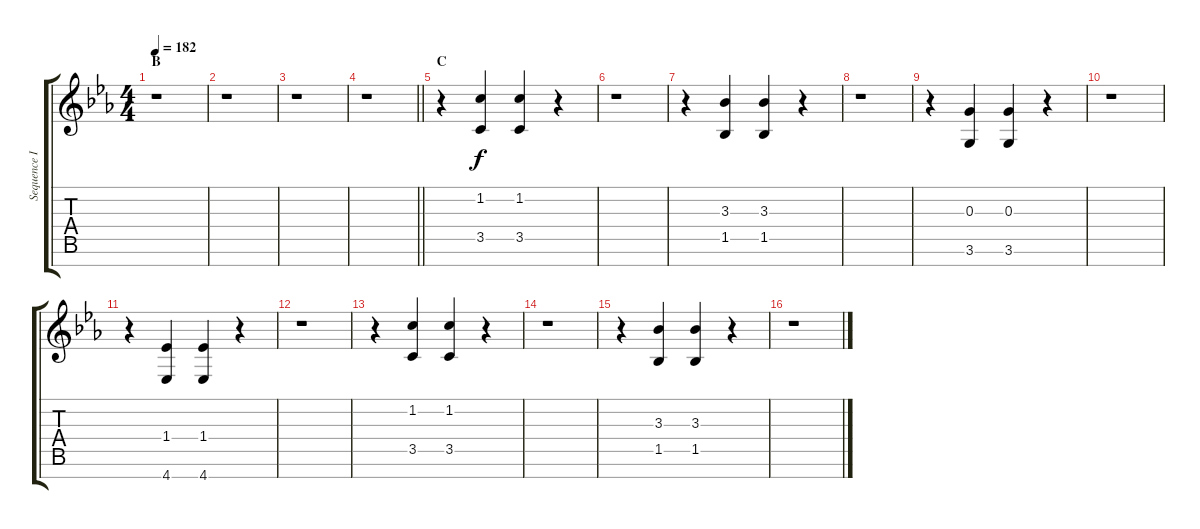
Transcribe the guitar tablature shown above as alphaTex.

\track ("Sequence II" "Sequence I") {instrument stringensemble1}
\staff {score tabs}
\tuning (E5 B4 G4 D4 A3 E3 B2) {hide}
\ts (4 4)
\section ("" "B")
\tempo 182
\clef g2
\ks eb
r.1{dy f} |
r.1 |
r.1 |
\barLineRight lightlight
r.1 |
\section ("" "C")
r.4 (1.2 3.5).4 (1.2 3.5).4 r.4 |
r.1 |
r.4 (3.3 1.5).4 (3.3 1.5).4 r.4 |
r.1 |
r.4 (0.3 3.6).4 (0.3 3.6).4 r.4 |
r.1 |
r.4 (1.4 4.7).4 (1.4 4.7).4 r.4 |
r.1 |
r.4 (1.2 3.5).4 (1.2 3.5).4 r.4 |
r.1 |
r.4 (3.3 1.5).4 (3.3 1.5).4 r.4 |
r.1
